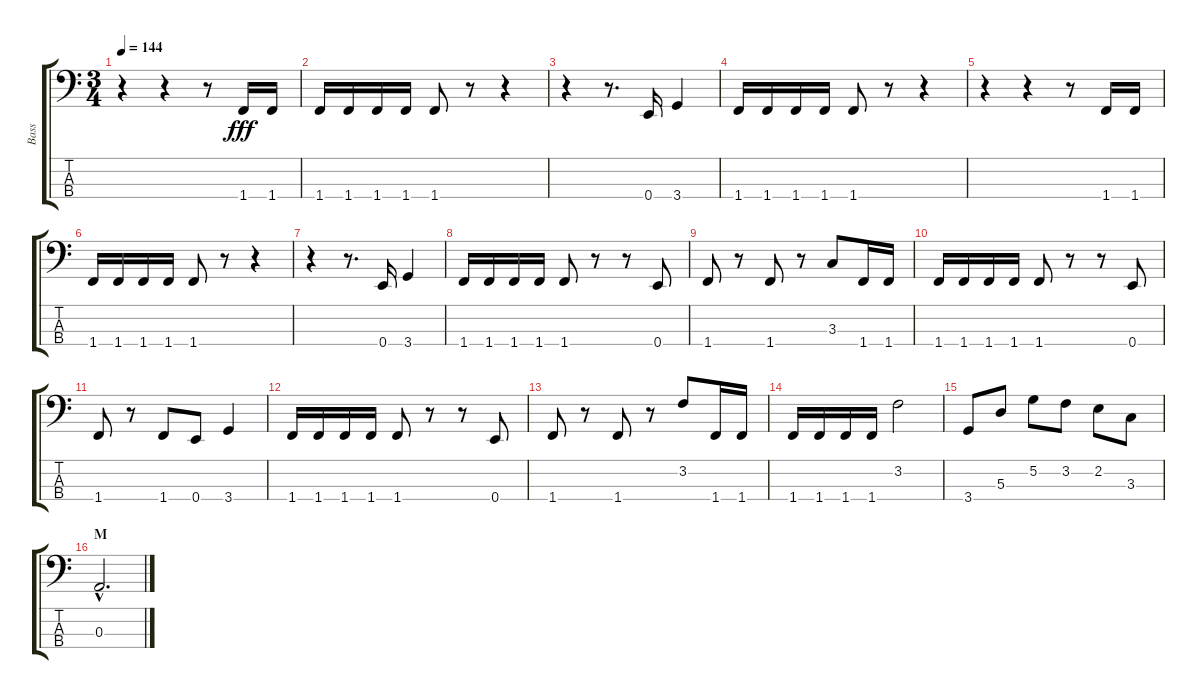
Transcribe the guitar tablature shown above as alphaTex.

\track ("Bass" "Bass") {instrument electricbassfinger}
\staff {score tabs}
\tuning (G2 D2 A1 E1) {hide}
\ts (3 4)
\tempo 144
\clef f4
\ks c
r.4{dy fff} r.4 r.8 1.4.16 1.4.16 |
1.4.16 1.4.16 1.4.16 1.4.16 1.4.8 r.8 r.4 |
r.4 r.8{d} 0.4.16 3.4.4 |
1.4.16 1.4.16 1.4.16 1.4.16 1.4.8 r.8 r.4 |
r.4 r.4 r.8 1.4.16 1.4.16 |
1.4.16 1.4.16 1.4.16 1.4.16 1.4.8 r.8 r.4 |
r.4 r.8{d} 0.4.16 3.4.4 |
1.4.16 1.4.16 1.4.16 1.4.16 1.4.8 r.8 r.8 0.4.8 |
1.4.8 r.8 1.4.8 r.8 3.3.8 1.4.16 1.4.16 |
1.4.16 1.4.16 1.4.16 1.4.16 1.4.8 r.8 r.8 0.4.8 |
1.4.8 r.8 1.4.8 0.4.8 3.4.4 |
1.4.16 1.4.16 1.4.16 1.4.16 1.4.8 r.8 r.8 0.4.8 |
1.4.8 r.8 1.4.8 r.8 3.2.8 1.4.16 1.4.16 |
1.4.16 1.4.16 1.4.16 1.4.16 3.2.2 |
3.4.8 5.3.8 5.2.8 3.2.8 2.2.8 3.3.8 |
\section ("" "M")
0.3{hac}.2{d}
